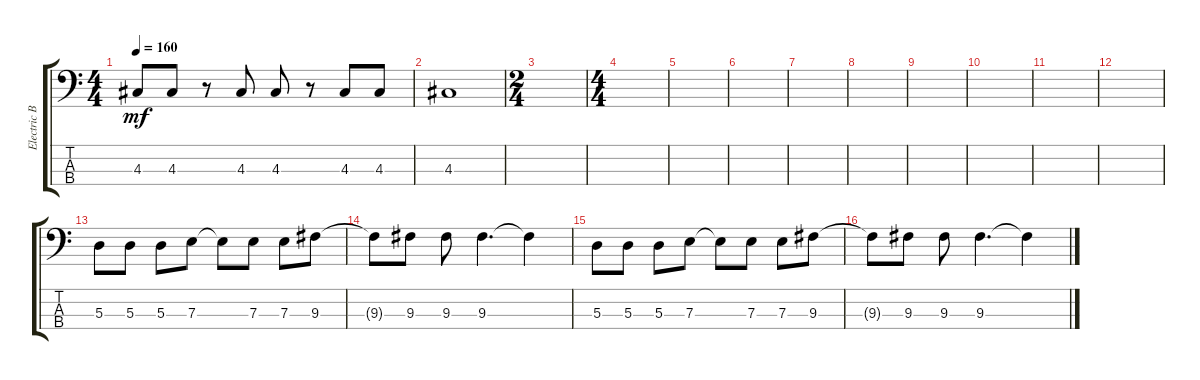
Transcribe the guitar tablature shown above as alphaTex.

\track ("Electric Bass" "Electric B") {instrument electricbassfinger}
\staff {score tabs}
\tuning (G2 D2 A1 E1) {hide}
\ts (4 4)
\tempo 160
\clef f4
\ks c
4.3.8{dy mf} 4.3.8 r.8 4.3.8 4.3.8 r.8 4.3.8 4.3.8 |
4.3.1 |
\ts (2 4)
|
\ts (4 4)
|
|
|
|
|
|
|
|
|
5.3.8 5.3.8 5.3.8 7.3.8 7.3{t}.8 7.3.8 7.3.8 9.3.8 |
9.3{t}.8 9.3.8 9.3.8 9.3.4{d} 9.3{t}.4 |
5.3.8 5.3.8 5.3.8 7.3.8 7.3{t}.8 7.3.8 7.3.8 9.3.8 |
9.3{t}.8 9.3.8 9.3.8 9.3.4{d} 9.3{t}.4
